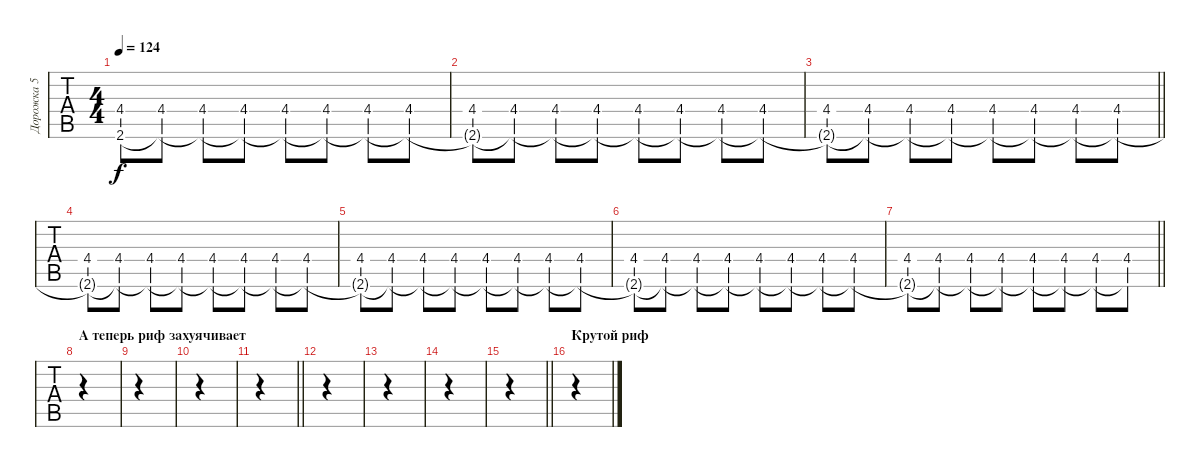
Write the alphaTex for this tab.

\track ("Дорожка 5" "Дорожка 5") {instrument lead2sawtooth}
\staff {tabs}
\tuning (D4 A3 F3 C3 G2 D2) {hide}
\ts (4 4)
\tempo 124
\clef g2
\ks c
(4.4 2.6{t}).8{dy f} (4.4 2.6{t}).8 (4.4 2.6{t}).8 (4.4 2.6{t}).8 (4.4 2.6{t}).8 (4.4 2.6{t}).8 (4.4 2.6{t}).8 (4.4 2.6{t}).8 |
(4.4 2.6{t}).8 (4.4 2.6{t}).8 (4.4 2.6{t}).8 (4.4 2.6{t}).8 (4.4 2.6{t}).8 (4.4 2.6{t}).8 (4.4 2.6{t}).8 (4.4 2.6{t}).8 |
\barLineRight lightlight
(4.4 2.6{t}).8 (4.4 2.6{t}).8 (4.4 2.6{t}).8 (4.4 2.6{t}).8 (4.4 2.6{t}).8 (4.4 2.6{t}).8 (4.4 2.6{t}).8 (4.4 2.6{t}).8 |
(4.4 2.6{t}).8 (4.4 2.6{t}).8 (4.4 2.6{t}).8 (4.4 2.6{t}).8 (4.4 2.6{t}).8 (4.4 2.6{t}).8 (4.4 2.6{t}).8 (4.4 2.6{t}).8 |
(4.4 2.6{t}).8 (4.4 2.6{t}).8 (4.4 2.6{t}).8 (4.4 2.6{t}).8 (4.4 2.6{t}).8 (4.4 2.6{t}).8 (4.4 2.6{t}).8 (4.4 2.6{t}).8 |
(4.4 2.6{t}).8 (4.4 2.6{t}).8 (4.4 2.6{t}).8 (4.4 2.6{t}).8 (4.4 2.6{t}).8 (4.4 2.6{t}).8 (4.4 2.6{t}).8 (4.4 2.6{t}).8 |
\barLineRight lightlight
(4.4 2.6{t}).8 (4.4 2.6{t}).8 (4.4 2.6{t}).8 (4.4 2.6{t}).8 (4.4 2.6{t}).8 (4.4 2.6{t}).8 (4.4 2.6{t}).8 (4.4 2.6{t}).8 |
\section ("" "А теперь риф захуячивает")
|
|
|
\barLineRight lightlight
|
|
|
|
\barLineRight lightlight
|
\section ("" "Крутой риф")
